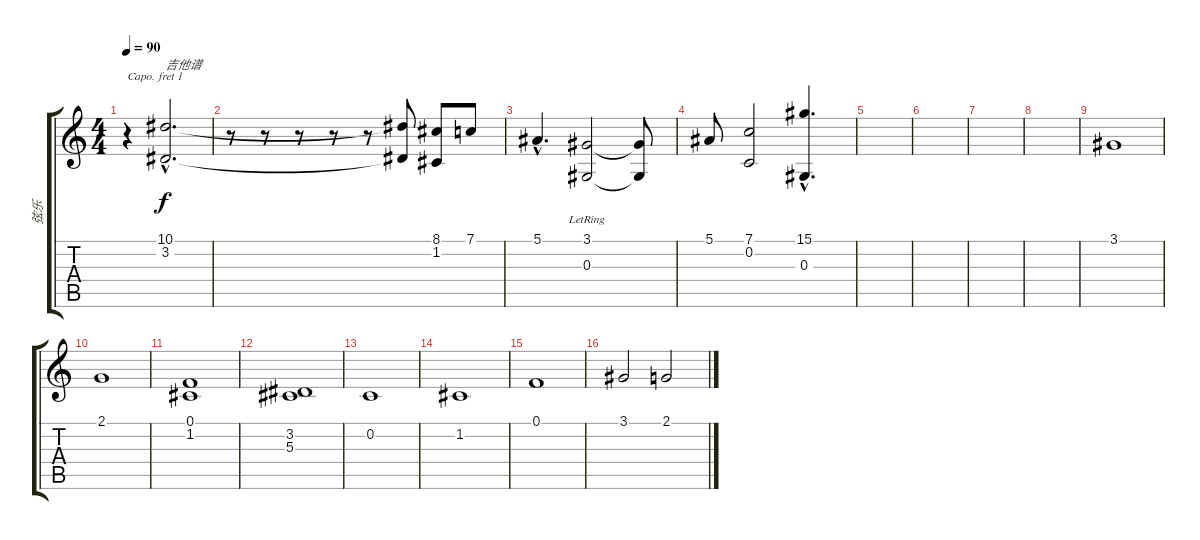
\track ("弦乐" "弦乐") {instrument synthstrings2}
\staff {score tabs}
\capo 1
\tuning (E4 B3 G3 D3 A2 E2) {hide}
\ts (4 4)
\tempo 90
\clef g2
\ks c
r.4{dy f instrument synthstrings2} (10.1{hac} 3.2{hac}).2{d txt "吉他谱"} |
r.8 r.8 r.8 r.8 r.8 (10.1{t} 3.2{t}).8 (8.1 1.2).8 7.1.8 |
5.1{hac}.4{d} (3.1{lr} 0.3).2 (3.1{t} 0.3{t}).8 |
5.1.8 (7.1 0.2).2 (15.1{hac} 0.3{hac}).4{d} |
|
|
|
|
3.1.1 |
2.1.1 |
(0.1 1.2).1 |
(3.2 5.3).1 |
0.2.1 |
1.2.1 |
0.1.1 |
3.1.2 2.1.2
